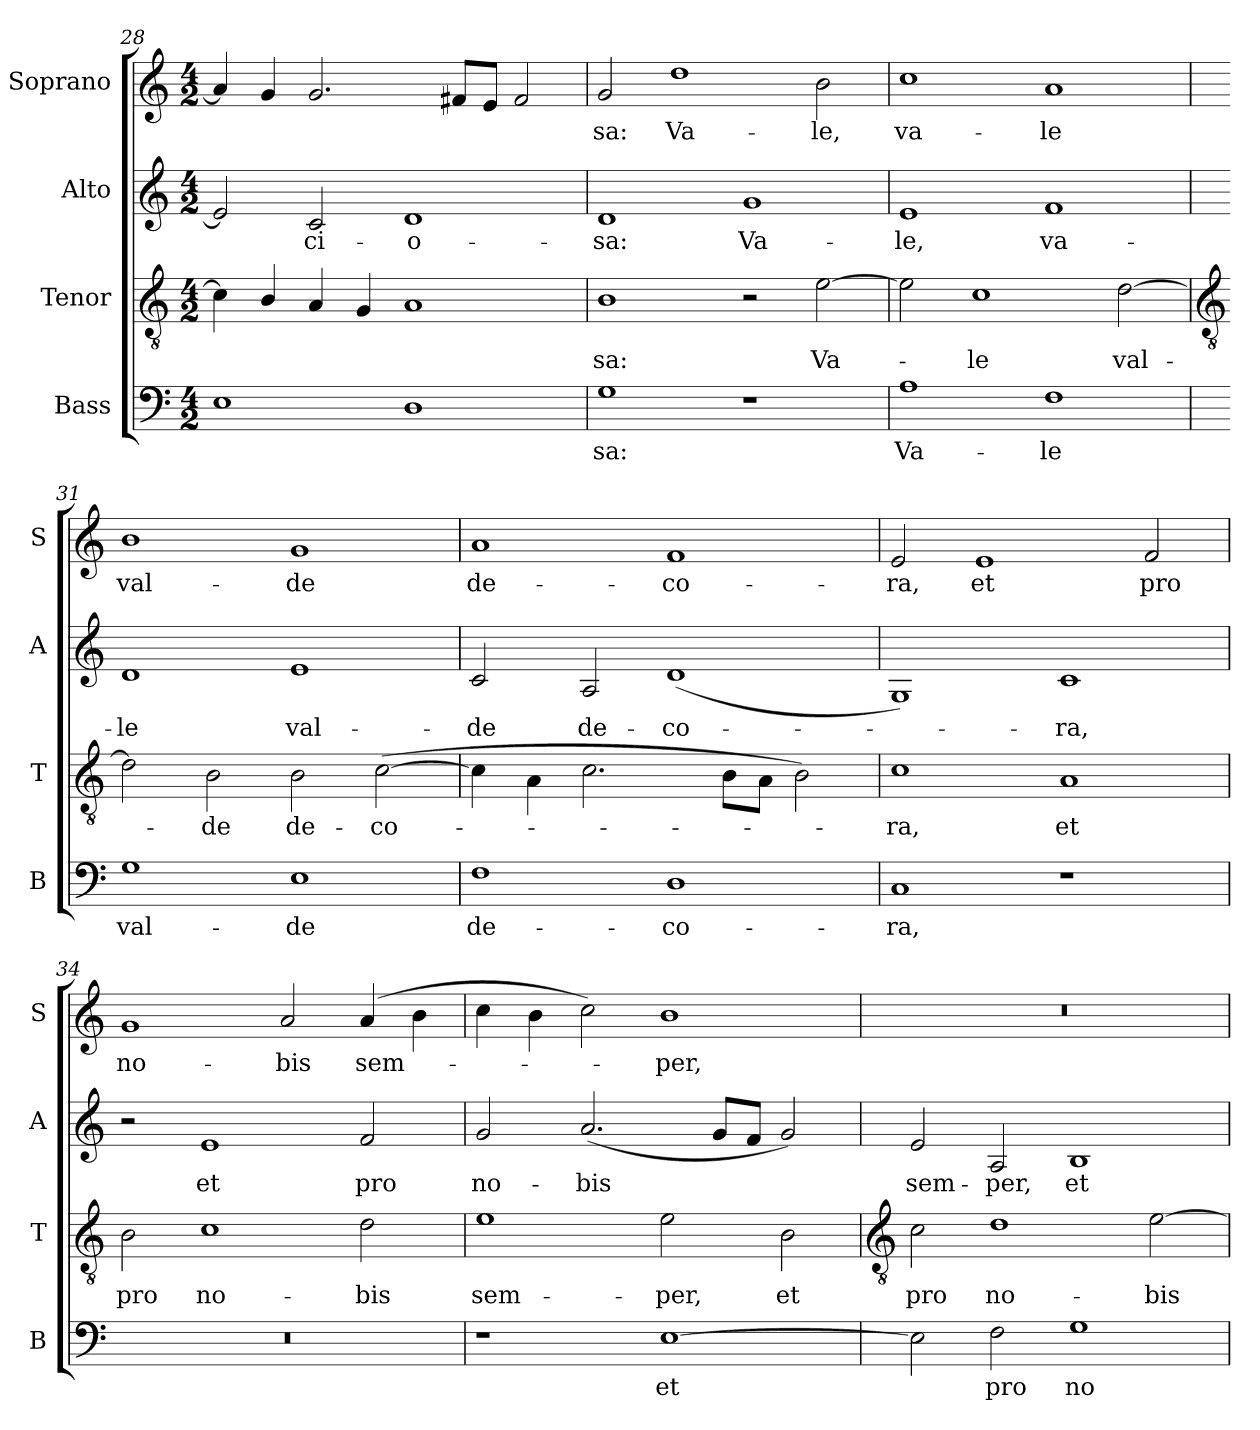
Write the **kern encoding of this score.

**kern	**text	**kern	**text	**kern	**text	**kern	**text
*part4	*part4	*part3	*part3	*part2	*part2	*part1	*part1
*staff4	*staff4	*staff3	*staff3	*staff2	*staff2	*staff1	*staff1
*I"Bass	*	*I"Tenor	*	*I"Alto	*	*I"Soprano	*
*I'B	*	*I'T	*	*I'A	*	*I'S	*
*clefF4	*	*clefGv2	*	*clefG2	*	*clefG2	*
*k[]	*	*k[]	*	*k[]	*	*k[]	*
*C:	*	*C:	*	*C:	*	*C:	*
*M4/2	*	*M4/2	*	*M4/2	*	*M4/2	*
=28	=28	=28	=28	=28	=28	=28	=28
1E/	.	4c]	.	2e]	.	4a]	.
.	.	4B/	.	.	.	4g	.
!	!	!	!	!	!LO:LY:b	!	!
.	.	4A	.	2c	ci-	2.g	.
.	.	4G	.	.	.	.	.
!	!	!	!	!	!LO:LY:b	!	!
1D/	.	1A	.	1d	-o-	.	.
.	.	.	.	.	.	8f#L	.
.	.	.	.	.	.	8eJ	.
.	.	.	.	.	.	2f#	.
=29	=29	=29	=29	=29	=29	=29	=29
!	!LO:LY:b	!	!LO:LY:b	!	!LO:LY:b	!	!LO:LY:b
1G	sa:	1B	sa:	1d	-sa:	2g	sa:
!	!	!	!	!	!	!	!LO:LY:b
.	.	.	.	.	.	1dd	Va-
!	!	!	!	!	!LO:LY:b	!	!
1r	.	2r	.	1g	Va-	.	.
!	!	!	!LO:LY:b	!	!	!	!LO:LY:b
.	.	[2e	Va-	.	.	2b	-le,
=30	=30	=30	=30	=30	=30	=30	=30
!	!LO:LY:b	!	!	!	!LO:LY:b	!	!LO:LY:b
1A	Va-	2e]	.	1e	-le,	1cc	va-
!	!	!	!LO:LY:b	!	!	!	!
.	.	1c	le	.	.	.	.
!	!LO:LY:b	!	!	!	!LO:LY:b	!	!LO:LY:b
1F	-le	.	.	1f	va-	1a	-le
!	!	!	!LO:LY:b	!	!	!	!
.	.	[2d	val-	.	.	.	.
!!LO:LB:g=z
=31	=31	=31	=31	=31	=31	=31	=31
*	*	*clefGv2	*	*	*	*	*
!	!LO:LY:b	!	!	!	!LO:LY:b	!	!LO:LY:b
1G	val-	2d]	.	1d	-le	1b	val-
!	!	!	!LO:LY:b	!	!	!	!
.	.	2B	de	.	.	.	.
!	!LO:LY:b	!	!LO:LY:b	!	!LO:LY:b	!	!LO:LY:b
1E	-de	2B	de-	1e	val-	1g	-de
!	!	!	!LO:LY:b	!	!	!	!
.	.	(>[2c	-co-	.	.	.	.
=32	=32	=32	=32	=32	=32	=32	=32
!	!LO:LY:b	!	!	!	!LO:LY:b	!	!LO:LY:b
1F	de-	4c]	.	2c	-de	1a	de-
.	.	4A\	.	.	.	.	.
!	!	!	!	!	!LO:LY:b	!	!
.	.	2.c	.	2A	de-	.	.
!	!LO:LY:b	!	!	!	!LO:LY:b	!	!LO:LY:b
1D	-co-	.	.	(<1d	-co-	1f	-co-
.	.	8B\L	.	.	.	.	.
.	.	8A\J	.	.	.	.	.
.	.	2B)	.	.	.	.	.
=33	=33	=33	=33	=33	=33	=33	=33
!	!LO:LY:b	!	!LO:LY:b	!	!	!	!LO:LY:b
1C	-ra,	1c	ra,	1G)	.	2e	-ra,
!	!	!	!	!	!	!	!LO:LY:b
.	.	.	.	.	.	1e	et
!	!	!	!LO:LY:b	!	!LO:LY:b	!	!
1r	.	1A	et	1c	ra,	.	.
!	!	!	!	!	!	!	!LO:LY:b
.	.	.	.	.	.	2f	pro
=34	=34	=34	=34	=34	=34	=34	=34
!	!	!	!LO:LY:b	!	!	!	!LO:LY:b
0r	.	2B	pro	2r	.	1g	no-
!	!	!	!LO:LY:b	!	!LO:LY:b	!	!
.	.	1c	no-	1e	et	.	.
!	!	!	!	!	!	!	!LO:LY:b
.	.	.	.	.	.	2a	-bis
!	!	!	!LO:LY:b	!	!LO:LY:b	!	!LO:LY:b
.	.	2d	-bis	2f	pro	(>4a	sem-
.	.	.	.	.	.	4b	.
=35	=35	=35	=35	=35	=35	=35	=35
!	!	!	!LO:LY:b	!	!LO:LY:b	!	!
1r	.	1e	sem-	2g	no-	4cc	.
.	.	.	.	.	.	4b	.
!	!	!	!	!	!LO:LY:b	!	!
.	.	.	.	(<2.a	-bis	2cc)	.
!	!LO:LY:b	!	!LO:LY:b	!	!	!	!LO:LY:b
[1E	et	2e	-per,	.	.	1b	per,
.	.	.	.	8gL	.	.	.
.	.	.	.	8fJ	.	.	.
!	!	!	!LO:LY:b	!	!	!	!
.	.	2B	et	2g)	.	.	.
!!LO:LB:g=z
=36	=36	=36	=36	=36	=36	=36	=36
*	*	*clefGv2	*	*	*	*	*
!	!	!	!LO:LY:b	!	!LO:LY:b	!	!
2E]	.	2c	pro	2e	sem-	0r	.
!	!LO:LY:b	!	!LO:LY:b	!	!LO:LY:b	!	!
2F	pro	1d	no-	2A	-per,	.	.
!	!LO:LY:b	!	!	!	!LO:LY:b	!	!
1G	no-	.	.	1B	et	.	.
!	!	!	!LO:LY:b	!	!	!	!
.	.	[2e	-bis	.	.	.	.
=	=	=	=	=	=	=	=
*-	*-	*-	*-	*-	*-	*-	*-
